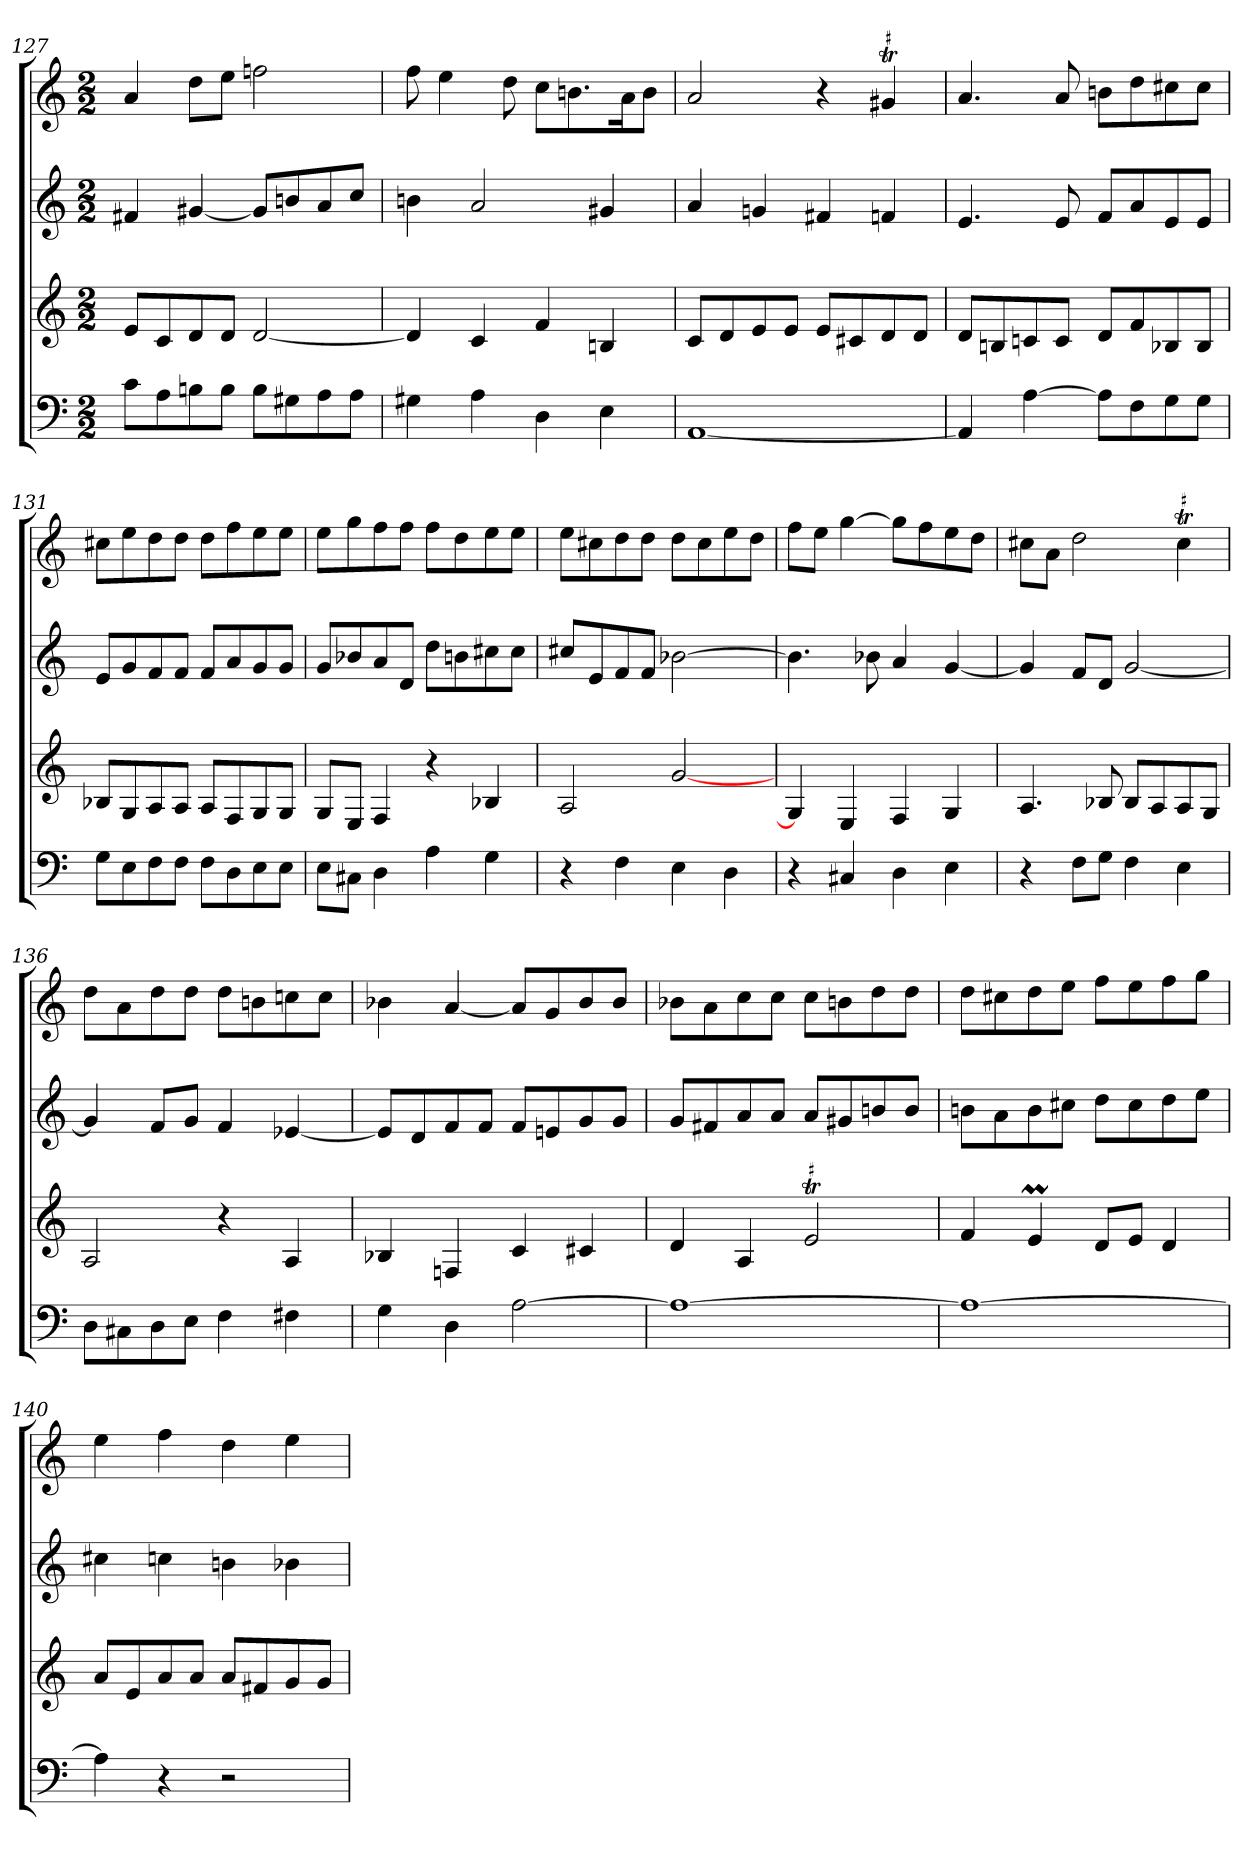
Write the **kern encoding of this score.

**kern	**kern	**kern	**kern
*part4	*part3	*part2	*part1
*staff4	*staff3	*staff2	*staff1
*M2/2	*M2/2	*M2/2	*M2/2
=127	=127	=127	=127
8cL	8eL	4f#X	4a
8A	8c	.	.
8Bn	8d	[4g#X	8ddL
8BJ	8dJ	.	8eeJ
8BL	[2d	8g#L]	2ffn
8G#X	.	8bn	.
8A	.	8a	.
8AJ	.	8ccJ	.
=128	=128	=128	=128
4G#X	4d]	4bn	8ff
.	.	.	4ee
4A	4c	2a	.
.	.	.	8dd
4D	4f	.	8ccL
.	.	.	8.bn
4E	4Bn	4g#X	.
.	.	.	16aK
.	.	.	8bJ
=129	=129	=129	=129
[1AA	8cL	4a	2a
.	8d	.	.
.	8e	4gn	.
.	8eJ	.	.
.	8eL	4f#X	4r
.	8c#X	.	.
!	!	!	!LO:TR:acc=#
.	8d	4fn	4g#XT
.	8dJ	.	.
=130	=130	=130	=130
4AA]	8dL	4.e	4.a
.	8Bn	.	.
[4A	8cn	.	.
.	8cJ	8e	8a
8AL]	8dL	8fL	8bnL
8F	8f	8a	8dd
8G	8B-X	8e	8cc#X
8GJ	8B-J	8eJ	8cc#J
=131	=131	=131	=131
8GL	8B-XL	8eL	8cc#XL
8E	8G	8g	8ee
8F	8A	8f	8dd
8FJ	8AJ	8fJ	8ddJ
8FL	8AL	8fL	8ddL
8D	8F	8a	8ff
8E	8G	8g	8ee
8EJ	8GJ	8gJ	8eeJ
=132	=132	=132	=132
8EL	8GL	8gL	8eeL
8C#XJ	8EJ	8b-X	8gg
4D	4F	8a	8ff
.	.	8dJ	8ffJ
4A	4r	8ddL	8ffL
.	.	8bn	8dd
4G	4B-X	8cc#X	8ee
.	.	8cc#J	8eeJ
=133	=133	=133	=133
4r	2A	8cc#XL	8eeL
.	.	8e	8cc#X
4F	.	8f	8dd
.	.	8fJ	8ddJ
4E	[2g	[2b-X	8ddL
.	.	.	8cc#
4D	.	.	8ee
.	.	.	8ddJ
=134	=134	=134	=134
4r	4G]	4.b-]	8ffL
.	.	.	8eeJ
4C#X	4E	.	[4gg
.	.	8b-X	.
4D	4F	4a	8ggL]
.	.	.	8ff
4E	4G	[4g	8ee
.	.	.	8ddJ
=135	=135	=135	=135
4r	4.A	4g]	8cc#XL
.	.	.	8aJ
8FL	.	8fL	2dd
8GJ	8B-X	8dJ	.
4F	8B-L	[2g	.
.	8A	.	.
!	!	!	!LO:TR:acc=#
4E	8A	.	4cc#T
.	8GJ	.	.
=136	=136	=136	=136
8DL	2A	4g]	8ddL
8C#X	.	.	8a
8D	.	8fL	8dd
8EJ	.	8gJ	8ddJ
4F	4r	4f	8ddL
.	.	.	8bn
4F#X	4A	[4e-X	8ccn
.	.	.	8ccJ
=137	=137	=137	=137
4G	4B-X	8e-L]	4b-X
.	.	8d	.
4D	4Fn	8f	[4a
.	.	8fJ	.
[2A	4c	8fL	8aL]
.	.	8en	8g
.	4c#X	8g	8b-
.	.	8gJ	8b-J
=138	=138	=138	=138
1A_	4d	8gL	8b-XL
.	.	8f#X	8a
.	4A	8a	8cc
.	.	8aJ	8ccJ
!	!LO:TR:acc=#	!	!
.	2eT	8aL	8ccL
.	.	8g#X	8bn
.	.	8bn	8dd
.	.	8bJ	8ddJ
=139	=139	=139	=139
1A_	4f	8bnL	8ddL
.	.	8a	8cc#X
.	4em	8b	8dd
.	.	8cc#XJ	8eeJ
.	8dL	8ddL	8ffL
.	8eJ	8cc#	8ee
.	4d	8dd	8ff
.	.	8eeJ	8ggJ
=140	=140	=140	=140
4A]	8aL	4cc#X	4ee
.	8e	.	.
4r	8a	4ccn	4ff
.	8aJ	.	.
2r	8aL	4bn	4dd
.	8f#X	.	.
.	8g	4b-X	4ee
.	8gJ	.	.
=	=	=	=
*-	*-	*-	*-
